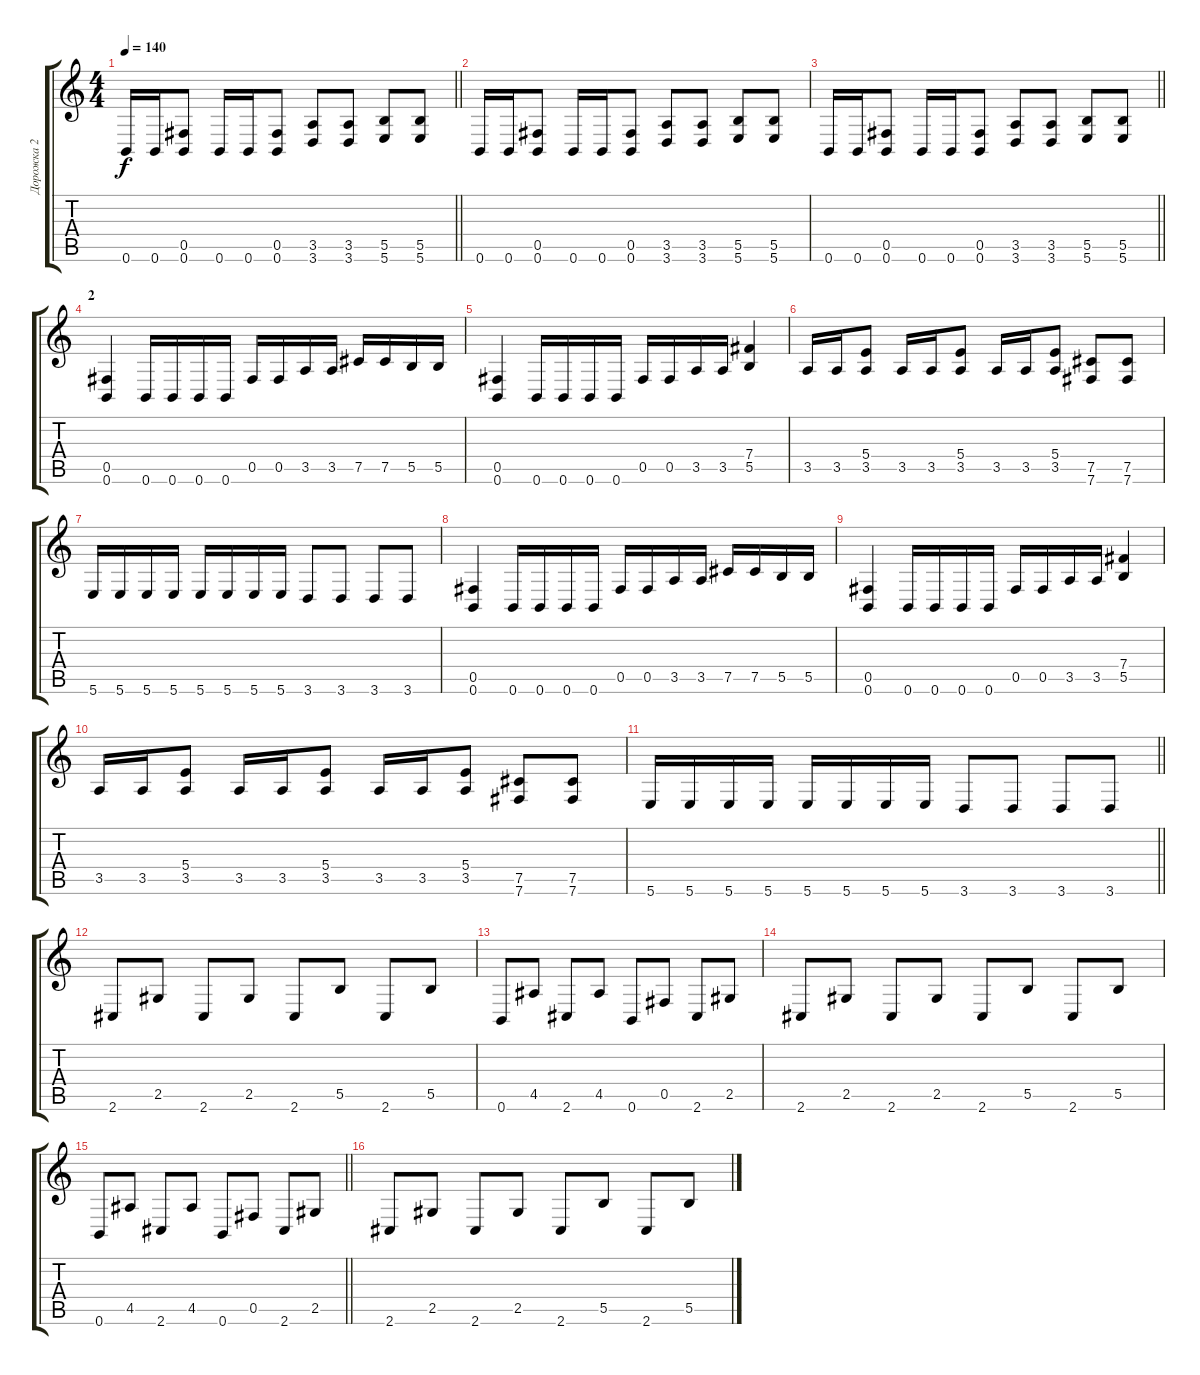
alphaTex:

\track ("Дорожка 2" "Дорожка 2") {instrument distortionguitar}
\staff {score tabs}
\tuning (Db4 Ab3 E3 B2 Gb2 B1) {hide}
\ts (4 4)
\tempo 140
\clef g2
\barLineRight lightlight
\ks c
0.6.16{dy f} 0.6.16 (0.5 0.6).8 0.6.16 0.6.16 (0.5 0.6).8 (3.5 3.6).8 (3.5 3.6).8 (5.5 5.6).8 (5.5 5.6).8 |
0.6.16 0.6.16 (0.5 0.6).8 0.6.16 0.6.16 (0.5 0.6).8 (3.5 3.6).8 (3.5 3.6).8 (5.5 5.6).8 (5.5 5.6).8 |
\barLineRight lightlight
0.6.16 0.6.16 (0.5 0.6).8 0.6.16 0.6.16 (0.5 0.6).8 (3.5 3.6).8 (3.5 3.6).8 (5.5 5.6).8 (5.5 5.6).8 |
\section ("" "2")
(0.5 0.6).4 0.6.16 0.6.16 0.6.16 0.6.16 0.5.16 0.5.16 3.5.16 3.5.16 7.5.16 7.5.16 5.5.16 5.5.16 |
(0.5 0.6).4 0.6.16 0.6.16 0.6.16 0.6.16 0.5.16 0.5.16 3.5.16 3.5.16 (7.4 5.5).4 |
3.5.16 3.5.16 (5.4 3.5).8 3.5.16 3.5.16 (5.4 3.5).8 3.5.16 3.5.16 (5.4 3.5).8 (7.5 7.6).8 (7.5 7.6).8 |
5.6.16 5.6.16 5.6.16 5.6.16 5.6.16 5.6.16 5.6.16 5.6.16 3.6.8 3.6.8 3.6.8 3.6.8 |
(0.5 0.6).4 0.6.16 0.6.16 0.6.16 0.6.16 0.5.16 0.5.16 3.5.16 3.5.16 7.5.16 7.5.16 5.5.16 5.5.16 |
(0.5 0.6).4 0.6.16 0.6.16 0.6.16 0.6.16 0.5.16 0.5.16 3.5.16 3.5.16 (7.4 5.5).4 |
3.5.16 3.5.16 (5.4 3.5).8 3.5.16 3.5.16 (5.4 3.5).8 3.5.16 3.5.16 (5.4 3.5).8 (7.5 7.6).8 (7.5 7.6).8 |
\barLineRight lightlight
5.6.16 5.6.16 5.6.16 5.6.16 5.6.16 5.6.16 5.6.16 5.6.16 3.6.8 3.6.8 3.6.8 3.6.8 |
\section ("" "")
2.6.8 2.5.8 2.6.8 2.5.8 2.6.8 5.5.8 2.6.8 5.5.8 |
0.6.8 4.5.8 2.6.8 4.5.8 0.6.8 0.5.8 2.6.8 2.5.8 |
2.6.8 2.5.8 2.6.8 2.5.8 2.6.8 5.5.8 2.6.8 5.5.8 |
\barLineRight lightlight
0.6.8 4.5.8 2.6.8 4.5.8 0.6.8 0.5.8 2.6.8 2.5.8 |
2.6.8 2.5.8 2.6.8 2.5.8 2.6.8 5.5.8 2.6.8 5.5.8
